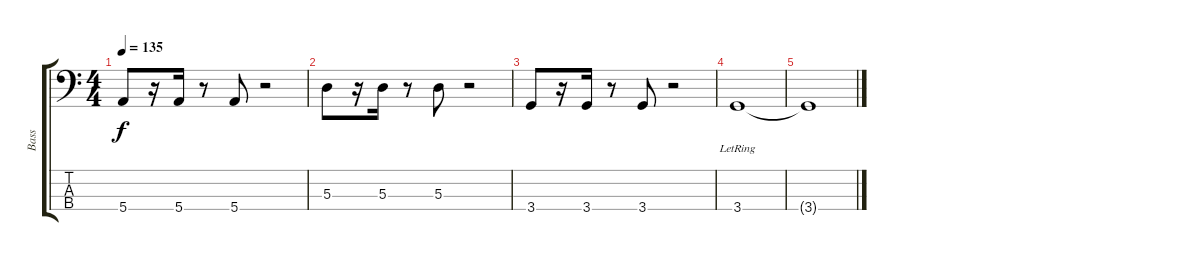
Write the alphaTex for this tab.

\track ("Bass" "Bass") {instrument electricbassfinger}
\staff {score tabs}
\tuning (G2 D2 A1 E1) {hide}
\ts (4 4)
\tempo 135
\clef f4
\ks c
5.4.8{dy f} r.16 5.4.16 r.8 5.4.8 r.2 |
5.3.8 r.16 5.3.16 r.8 5.3.8 r.2 |
3.4.8 r.16 3.4.16 r.8 3.4.8 r.2 |
3.4{lr}.1 |
3.4{t}.1
